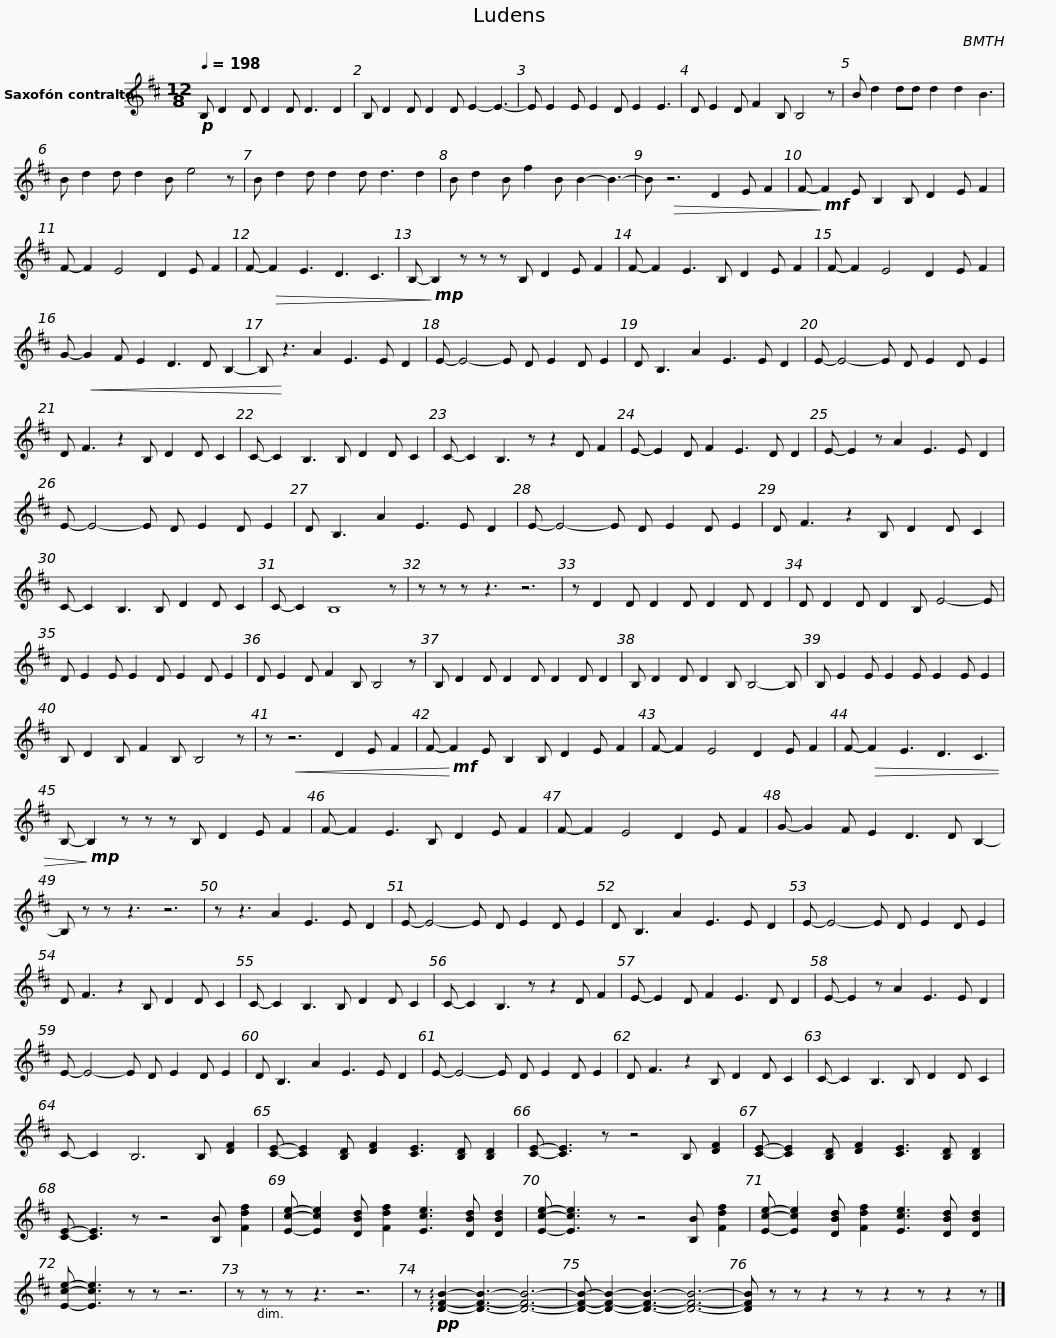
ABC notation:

X:1
L:1/8
Q:1/4=198
M:12/8
I:linebreak $
K:none
V:1 treble transpose=-9
V:1
[K:D]!p! B, D2 D D2 D D3 D2 | B, D2 D D2 D E2- E3- | E E2 E E2 D E2 E3 | D E2 D F2 B, B,4 z |$ B d2 dd d2 d2 B3 | %5
 B d2 d d2 B e4 z | B d2 d d2 d d3 d2 | B d2 B f2 B B2- B3- | B!>(! z6 D2 E F2 |$ F-!>)!!mf! F2 E B,2 B, D2 E F2 | %10
 F- F2 E4 D2 E F2 | F-!>(! F2 E3 D3 C3 | B,-!>)!!mp! B,2 z z z B, D2 E F2 |$ F- F2 E3 B, D2 E F2 | F- F2 E4 D2 E F2 | %15
 G-!<(! G2 F E2 D3 D B,2- | B,!<)! z3 A2 E3 E D2 | E- E4- E D E2 D E2 |$ D B,3 A2 E3 E D2 | E- E4- E D E2 D E2 | %20
 D F3 z2 B, D2 D C2 | C- C2 B,3 B, D2 D C2 |$ C- C2 B,3 z z2 D F2 | E- E2 D F2 E3 D D2 | E- E2 z A2 E3 E D2 | %25
 E- E4- E D E2 D E2 |$ D B,3 A2 E3 E D2 | E- E4- E D E2 D E2 | D F3 z2 B, D2 D C2 | C- C2 B,3 B, D2 D C2 | %30
 C- C2 B,8 z |$ z z z z3 z6 | z D2 D D2 D D2 D D2 | D D2 D D2 B, E4- E | D E2 E E2 D E2 D E2 |$ %35
 D E2 D F2 B, B,4 z | B, D2 D D2 D D2 D D2 | B, D2 D D2 B, B,4- B, | B, E2 E E2 E E2 E E2 |$ B, D2 B, F2 B, B,4 z | %40
 z!<(! z6 D2 E F2 | F-!<)!!mf! F2 E B,2 B, D2 E F2 | F- F2 E4 D2 E F2 | F-!>(! F2 E3 D3 C3 |$ B,-!>)!!mp! B,2 z z z B, D2 E F2 | %45
 F- F2 E3 B, D2 E F2 | F- F2 E4 D2 E F2 | G- G2 F E2 D3 D B,2- |$ B, z z z3 z6 | z z3 A2 E3 E D2 | %50
 E- E4- E D E2 D E2 | D B,3 A2 E3 E D2 | E- E4- E D E2 D E2 |$ D F3 z2 B, D2 D C2 | C- C2 B,3 B, D2 D C2 | %55
 C- C2 B,3 z z2 D F2 | E- E2 D F2 E3 D D2 |$ E- E2 z A2 E3 E D2 | E- E4- E D E2 D E2 | D B,3 A2 E3 E D2 | %60
 E- E4- E D E2 D E2 |$ D F3 z2 B, D2 D C2 | C- C2 B,3 B, D2 D C2 | C- C2 B,6 B, [DF]2 | [CE]- [CE]2 [B,D] [DF]2 [CE]3 [B,D] [B,D]2 |$ %65
 [CE]- [CE]3 z z4 B, [DF]2 | [CE]- [CE]2 [B,D] [DF]2 [CE]3 [B,D] [B,D]2 | [CE]- [CE]3 z z4 [B,B] [Fdf]2 | [Ece]- [Ece]2 [DBd] [Fdf]2 [Ece]3 [DBd] [DBd]2 |$ [Ece]- [Ece]3 z z4 [B,B] [Fdf]2 | %70
 [Ece]- [Ece]2 [DBd] [Fdf]2 [Ece]3 [DBd] [DBd]2 | [Ece]- [Ece]3 z z z6 | z z z z3 z6 | z!pp! !arpeggio![DFB]2- [DFB]3- [DFB]6- |$ [DFB]- [DFB]2- [DFB]3- [DFB]6- | %75
 [DFB] z z z2 z z2 z z2 z |] %76
